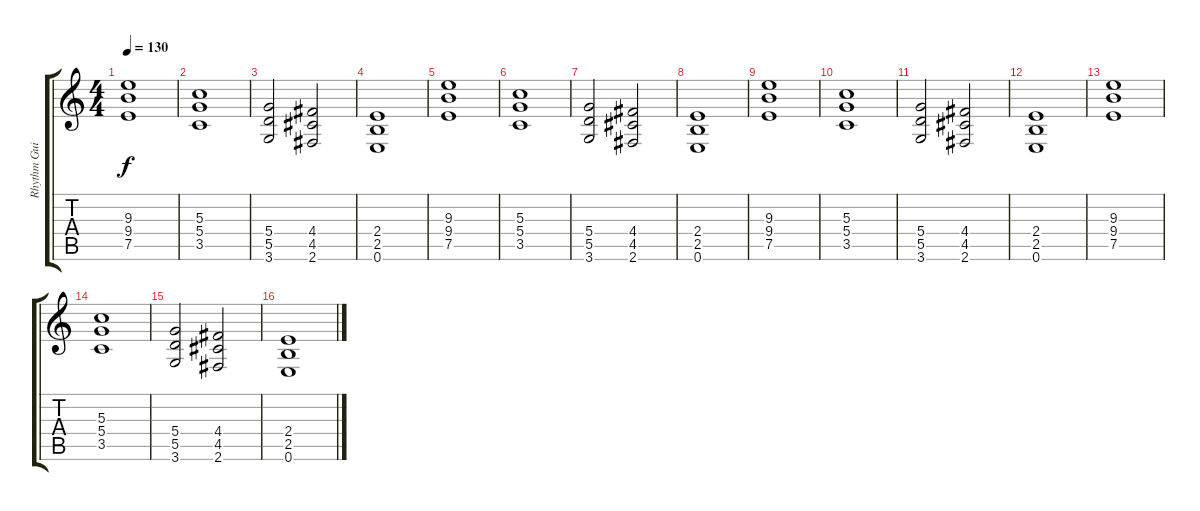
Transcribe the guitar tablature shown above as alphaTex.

\track ("Rhythm Guitar" "Rhythm Gui") {instrument distortionguitar}
\staff {score tabs}
\tuning (E4 B3 G3 D3 A2 E2) {hide}
\ts (4 4)
\tempo 130
\clef g2
\ks c
(9.3 9.4 7.5).1{dy f} |
(5.3 5.4 3.5).1 |
(5.4 5.5 3.6).2 (4.4 4.5 2.6).2 |
(2.4 2.5 0.6).1 |
(9.3 9.4 7.5).1 |
(5.3 5.4 3.5).1 |
(5.4 5.5 3.6).2 (4.4 4.5 2.6).2 |
(2.4 2.5 0.6).1 |
(9.3 9.4 7.5).1{volume 2} |
(5.3 5.4 3.5).1 |
(5.4 5.5 3.6).2 (4.4 4.5 2.6).2 |
(2.4 2.5 0.6).1 |
(9.3 9.4 7.5).1 |
(5.3 5.4 3.5).1 |
(5.4 5.5 3.6).2 (4.4 4.5 2.6).2 |
(2.4 2.5 0.6).1
